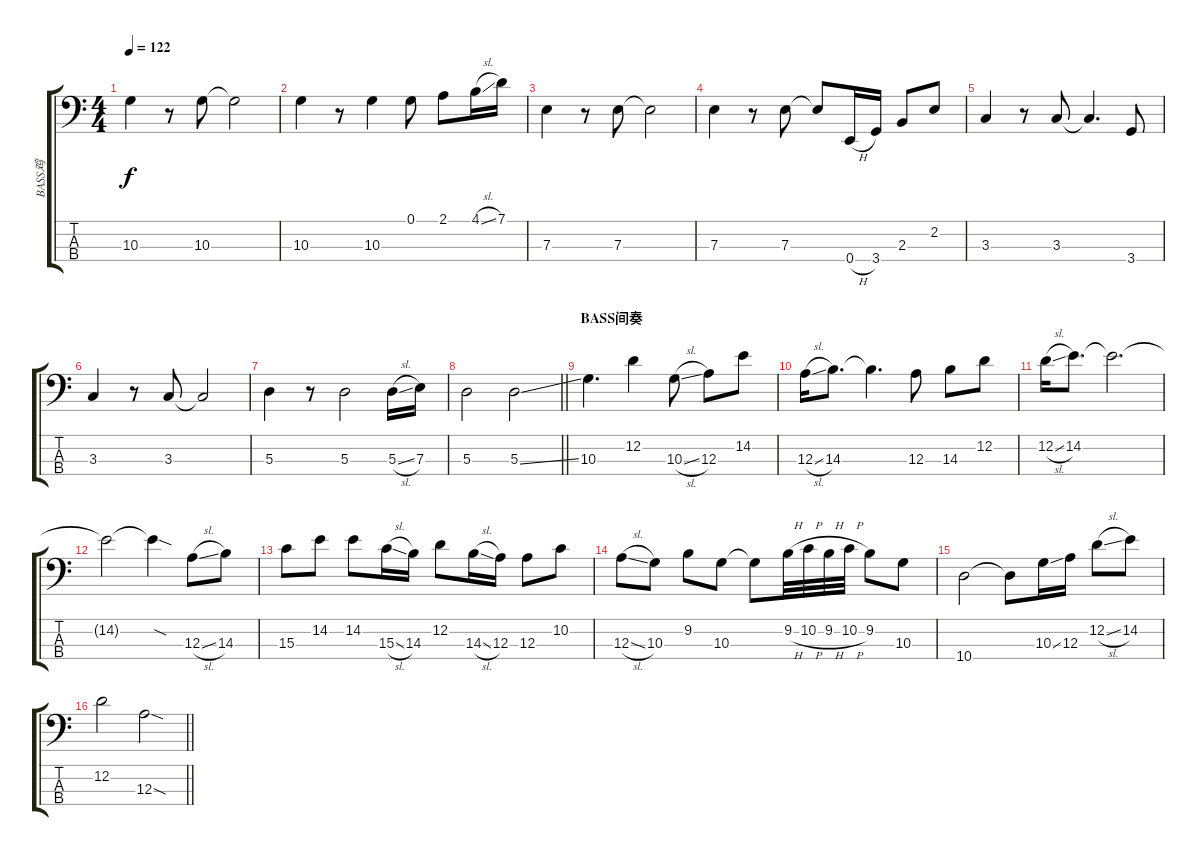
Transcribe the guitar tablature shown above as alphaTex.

\track ("BASS鸡" "BASS鸡") {instrument electricbassfinger}
\staff {score tabs}
\tuning (G2 D2 A1 E1) {hide}
\ts (4 4)
\tempo 122
\clef f4
\ks c
10.3.4{dy f} r.8 10.3.8 10.3{t}.2 |
10.3.4 r.8 10.3.4 0.1.8 2.1.8 4.1{sl}.16 7.1.16 |
7.3.4 r.8 7.3.8 7.3{t}.2 |
7.3.4 r.8 7.3.8 7.3{t}.8 0.4{h}.16 3.4.16 2.3.8 2.2.8 |
3.3.4 r.8 3.3.8 3.3{t}.4{d} 3.4.8 |
3.3.4 r.8 3.3.8 3.3{t}.2 |
5.3.4 r.8 5.3.2 5.3{sl}.16 7.3.16 |
\barLineRight lightlight
5.3.2 5.3{ss}.2 |
\section ("" "BASS间奏")
10.3.4{d} 12.2.4 10.3{sl}.8 12.3.8 14.2.8 |
12.3{sl}.16 14.3.8{d} 14.3{t}.4{d} 12.3.8 14.3.8 12.2.8 |
12.2{sl}.16 14.2.8{d} 14.2{t}.2{d} |
14.2{t}.2 14.2{sod t}.4 12.3{sl}.8 14.3.8 |
15.3.8 14.2.8 14.2.8 15.3{sl}.16 14.3.16 12.2.8 14.3{sl}.16 12.3.16 12.3.8 10.2.8 |
12.3{sl}.8 10.3.8 9.2.8 10.3.8 10.3{t}.8 9.2{h}.32 10.2{h}.32 9.2{h}.32 10.2{h}.32 9.2.8 10.3.8 |
10.4.2 10.4{t}.8 10.3{ss}.16 12.3.16 12.2{sl}.8 14.2.8 |
\barLineRight lightlight
12.2.2 12.3{sod}.2
